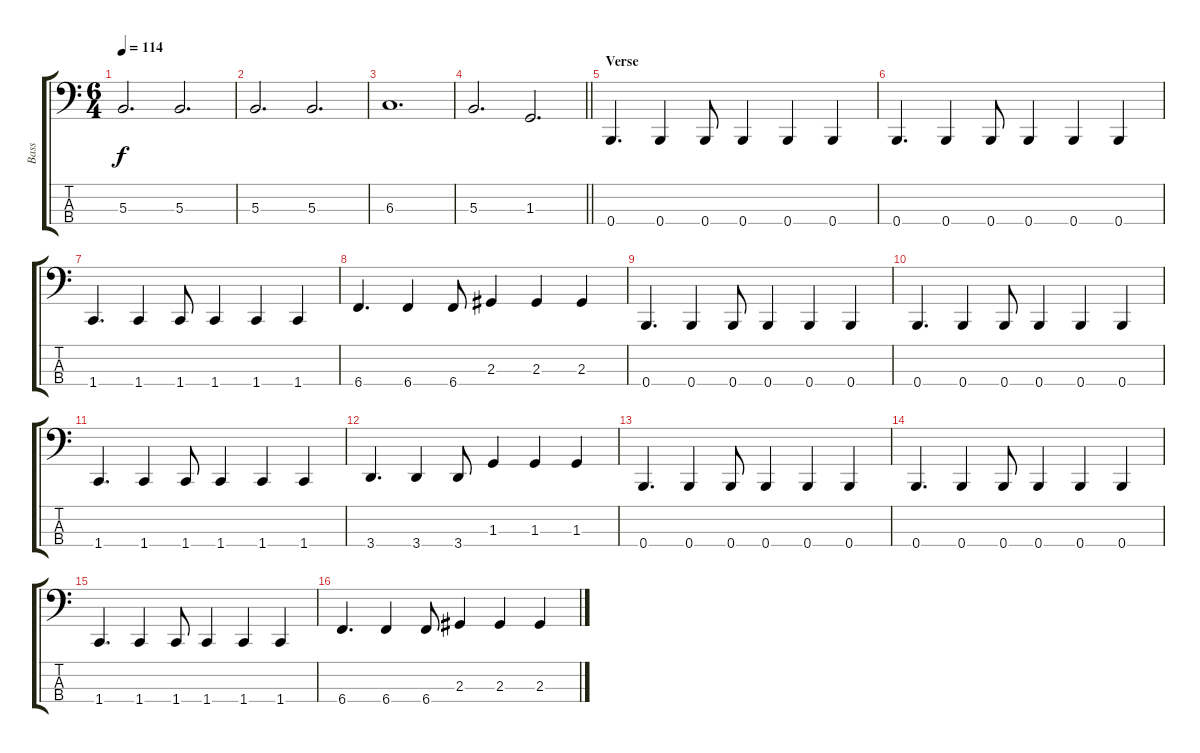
\track ("Bass" "Bass") {instrument electricbassfinger}
\staff {score tabs}
\tuning (E2 B1 Gb1 B0) {hide}
\ts (6 4)
\tempo 114
\clef f4
\ks c
5.3.2{d dy f} 5.3.2{d} |
5.3.2{d} 5.3.2{d} |
6.3.1{d} |
\barLineRight lightlight
5.3.2{d} 1.3.2{d} |
\section ("" "Verse")
0.4.4{d} 0.4.4 0.4.8 0.4.4 0.4.4 0.4.4 |
0.4.4{d} 0.4.4 0.4.8 0.4.4 0.4.4 0.4.4 |
1.4.4{d} 1.4.4 1.4.8 1.4.4 1.4.4 1.4.4 |
6.4.4{d} 6.4.4 6.4.8 2.3.4 2.3.4 2.3.4 |
0.4.4{d} 0.4.4 0.4.8 0.4.4 0.4.4 0.4.4 |
0.4.4{d} 0.4.4 0.4.8 0.4.4 0.4.4 0.4.4 |
1.4.4{d} 1.4.4 1.4.8 1.4.4 1.4.4 1.4.4 |
3.4.4{d} 3.4.4 3.4.8 1.3.4 1.3.4 1.3.4 |
0.4.4{d} 0.4.4 0.4.8 0.4.4 0.4.4 0.4.4 |
0.4.4{d} 0.4.4 0.4.8 0.4.4 0.4.4 0.4.4 |
1.4.4{d} 1.4.4 1.4.8 1.4.4 1.4.4 1.4.4 |
6.4.4{d} 6.4.4 6.4.8 2.3.4 2.3.4 2.3.4
